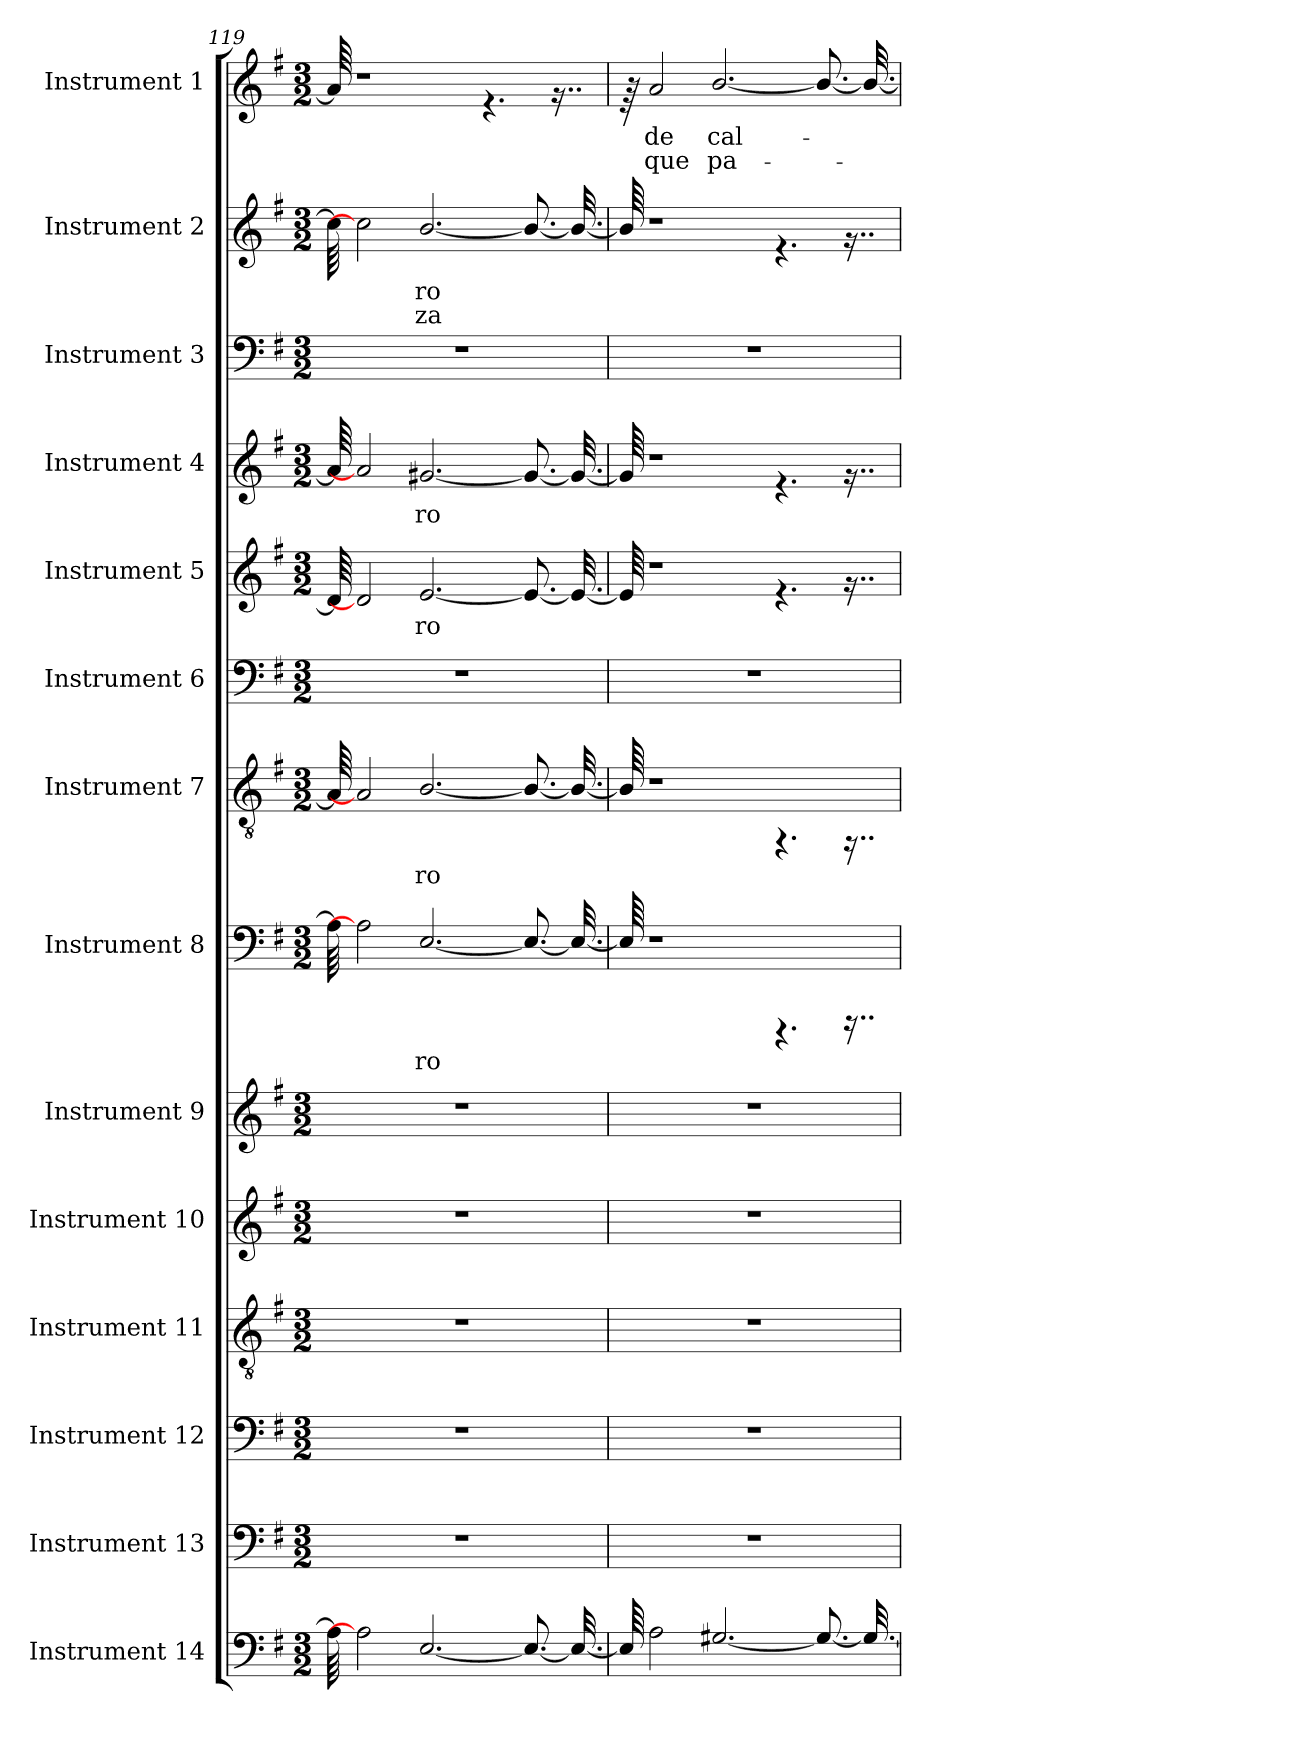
**kern	**kern	**kern	**kern	**kern	**kern	**kern	**text	**kern	**text	**kern	**kern	**text	**kern	**text	**kern	**kern	**text	**text	**kern	**text	**text
*part14	*part13	*part12	*part11	*part10	*part9	*part8	*part8	*part7	*part7	*part6	*part5	*part5	*part4	*part4	*part3	*part2	*part2	*part2	*part1	*part1	*part1
*staff14	*staff13	*staff12	*staff11	*staff10	*staff9	*staff8	*staff8	*staff7	*staff7	*staff6	*staff5	*staff5	*staff4	*staff4	*staff3	*staff2	*staff2	*staff2	*staff1	*staff1	*staff1
*I"Instrument 14	*I"Instrument 13	*I"Instrument 12	*I"Instrument 11	*I"Instrument 10	*I"Instrument 9	*I"Instrument 8	*	*I"Instrument 7	*	*I"Instrument 6	*I"Instrument 5	*	*I"Instrument 4	*	*I"Instrument 3	*I"Instrument 2	*	*	*I"Instrument 1	*	*
*clefF4	*clefF4	*clefF4	*clefGv2	*clefG2	*clefG2	*clefF4	*	*clefGv2	*	*clefF4	*clefG2	*	*clefG2	*	*clefF4	*clefG2	*	*	*clefG2	*	*
*k[f#]	*k[f#]	*k[f#]	*k[f#]	*k[f#]	*k[f#]	*k[f#]	*	*k[f#]	*	*k[f#]	*k[f#]	*	*k[f#]	*	*k[f#]	*k[f#]	*	*	*k[f#]	*	*
*G:	*G:	*G:	*G:	*G:	*G:	*G:	*	*G:	*	*G:	*G:	*	*G:	*	*G:	*G:	*	*	*G:	*	*
*M3/2	*M3/2	*M3/2	*M3/2	*M3/2	*M3/2	*M3/2	*	*M3/2	*	*M3/2	*M3/2	*	*M3/2	*	*M3/2	*M3/2	*	*	*M3/2	*	*
=119	=119	=119	=119	=119	=119	=119	=119	=119	=119	=119	=119	=119	=119	=119	=119	=119	=119	=119	=119	=119	=119
64A\]	1.r	1.r	1.r	1.r	1.r	64A\]	.	64A/]	.	1.r	64d/]	.	64a/]	.	1.r	64cc\]	.	.	64a/]	.	.
!	!	!	!	!	!	!	!LO:LY:b:rj	!	!LO:LY:b:rj	!	!	!LO:LY:b:rj	!	!LO:LY:b:rj	!	!	!LO:LY:b:rj	!LO:LY:b:rj	!	!	!
2A\]	.	.	.	.	.	2A\]	--	2A/]	--	.	2d/]	--	2a/]	--	.	2cc\]	--	-	1r	.	.
!	!	!	!	!	!	!	!LO:LY:b:rj	!	!LO:LY:b:rj	!	!	!LO:LY:b:rj	!	!LO:LY:b:rj	!	!	!LO:LY:b:rj	!LO:LY:b:rj	!	!	!
[<2.E/	.	.	.	.	.	[<2.E/	-ro	[<2.B/	-ro	.	[<2.e/	-ro	[<2.g#X/	-ro	.	[<2.b/	ro	za	.	.	.
.	.	.	.	.	.	.	.	.	.	.	.	.	.	.	.	.	.	.	4.rf	.	.
8.E/_<	.	.	.	.	.	8.E/_<	.	8.B/_<	.	.	8.e/_<	.	8.g#/_<	.	.	8.b/_<	.	.	.	.	.
.	.	.	.	.	.	.	.	.	.	.	.	.	.	.	.	.	.	.	16..rf	.	.
32.E/_<	.	.	.	.	.	32.E/_<	.	32.B/_<	.	.	32.e/_<	.	32.g#/_<	.	.	32.b/_<	.	.	.	.	.
=120	=120	=120	=120	=120	=120	=120	=120	=120	=120	=120	=120	=120	=120	=120	=120	=120	=120	=120	=120	=120	=120
64E/]	1.r	1.r	1.r	1.r	1.r	64E/]	.	64B/]	.	1.r	64e/]	.	64g#/]	.	1.r	64b/]	.	.	64rf	.	.
!	!	!	!	!	!	!	!	!	!	!	!	!	!	!	!	!	!	!	!	!LO:LY:b:cj	!LO:LY:b:cj
2A\	.	.	.	.	.	1r	.	1r	.	.	1r	.	1r	.	.	1r	.	.	2a/	de	que
!	!	!	!	!	!	!	!	!	!	!	!	!	!	!	!	!	!	!	!	!LO:LY:b:cj	!LO:LY:b:cj
[<2.G#X/	.	.	.	.	.	.	.	.	.	.	.	.	.	.	.	.	.	.	[<2.b/	cal-	-pa-
.	.	.	.	.	.	4.rCCC	.	4.rFF	.	.	4.rf	.	4.rf	.	.	4.rf	.	.	.	.	.
8.G#/_<	.	.	.	.	.	.	.	.	.	.	.	.	.	.	.	.	.	.	8.b/_<	.	.
.	.	.	.	.	.	16..rCCC	.	16..rFF	.	.	16..rf	.	16..rf	.	.	16..rf	.	.	.	.	.
32.G#/_<	.	.	.	.	.	.	.	.	.	.	.	.	.	.	.	.	.	.	32.b/_<	.	.
=	=	=	=	=	=	=	=	=	=	=	=	=	=	=	=	=	=	=	=	=	=
*-	*-	*-	*-	*-	*-	*-	*-	*-	*-	*-	*-	*-	*-	*-	*-	*-	*-	*-	*-	*-	*-
